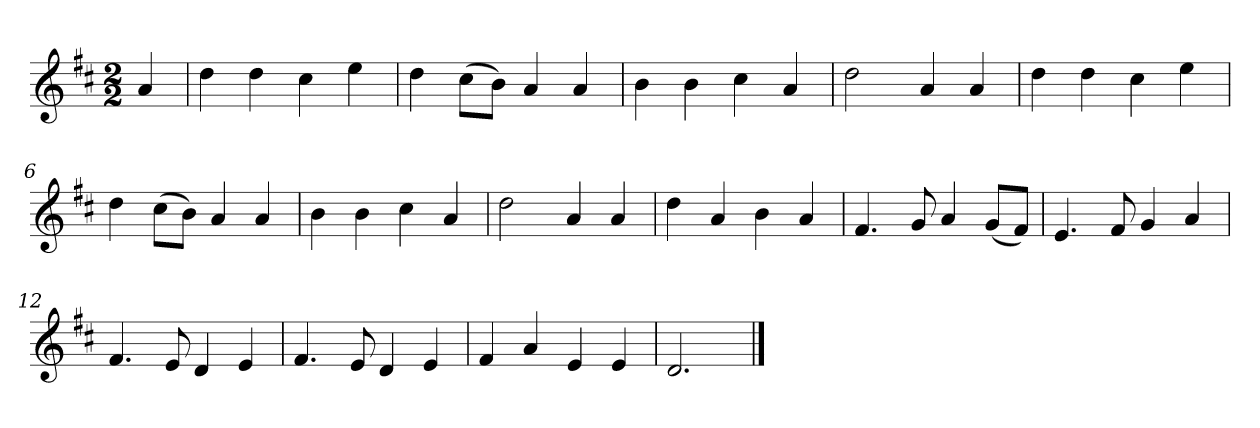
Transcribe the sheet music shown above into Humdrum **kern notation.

**kern
*part1
*staff1
*k[f#c#]
*M2/2
*MM120
=
4a
=1
4dd
4dd
4cc#
4ee
=2
4dd
(8cc#L
8bJ)
4a
4a
=3
4b
4b
4cc#
4a
=4
2dd
4a
4a
=5
4dd
4dd
4cc#
4ee
=6
4dd
(8cc#L
8bJ)
4a
4a
=7
4b
4b
4cc#
4a
=8
2dd
4a
4a
=9
4dd
4a
4b
4a
=10
4.f#
8g
4a
(8gL
8f#J)
=11
4.e
8f#
4g
4a
=12
4.f#
8e
4d
4e
=13
4.f#
8e
4d
4e
=14
4f#
4a
4e
4e
=15
2.d
==
*-
